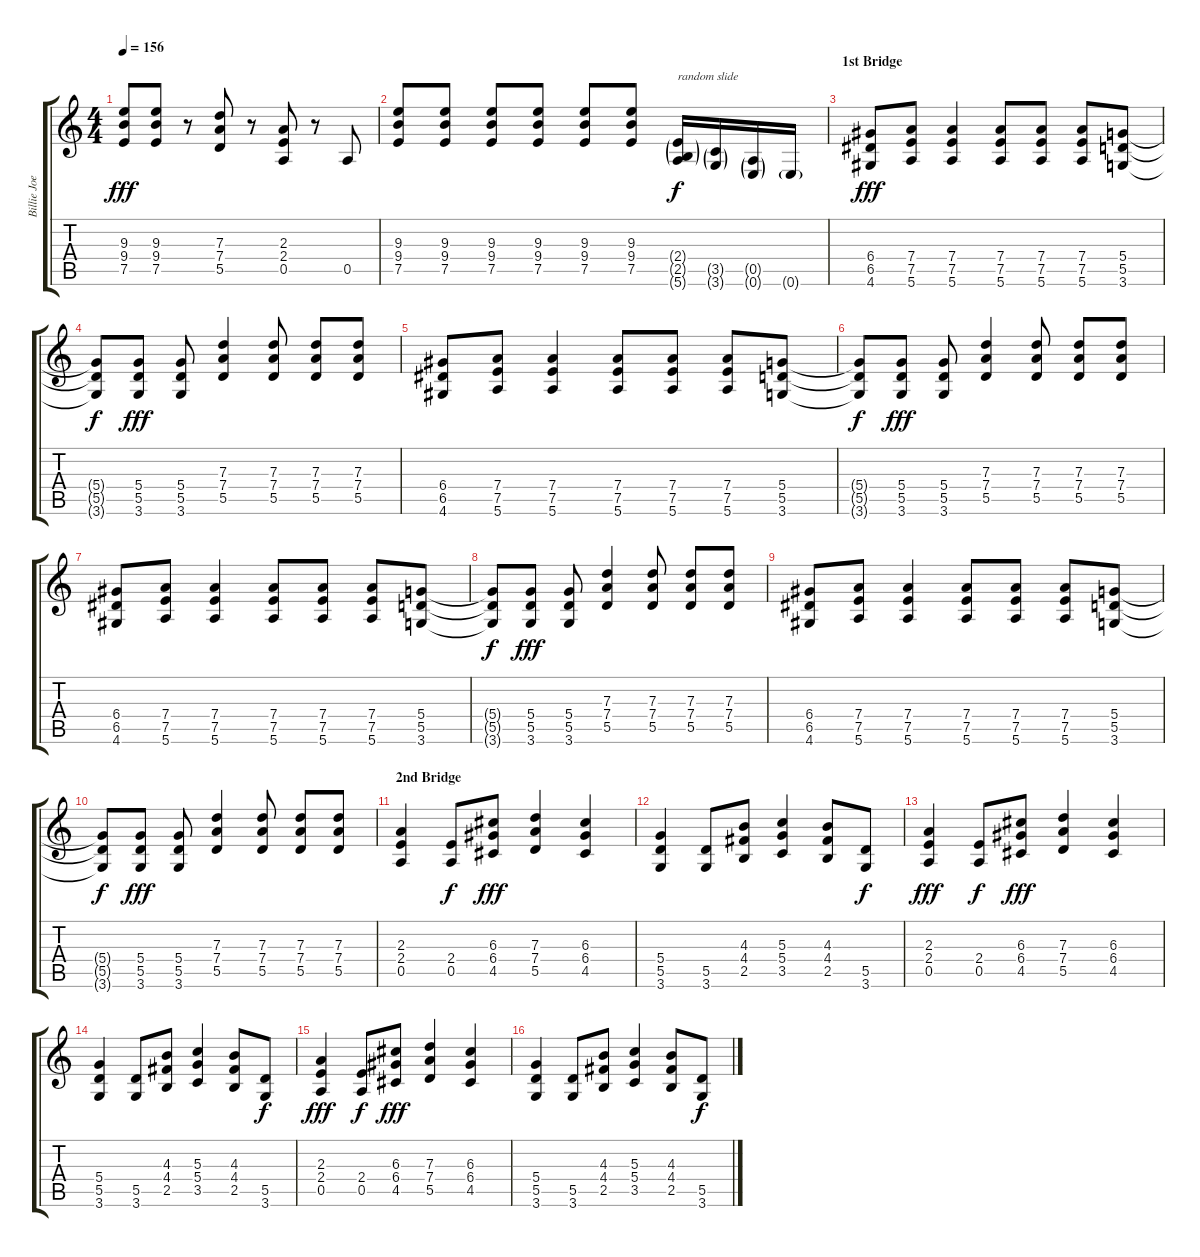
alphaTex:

\track ("Billie Joe Armstrong (Guitar Double)" "Billie Joe") {instrument distortionguitar}
\staff {score tabs}
\tuning (E4 B3 G3 D3 A2 E2) {hide}
\ts (4 4)
\tempo 156
\clef g2
\ks c
(9.3 9.4 7.5).8{dy fff} (9.3 9.4 7.5).8 r.8 (7.3 7.4 5.5).8 r.8 (2.3 2.4 0.5).8 r.8 0.5.8 |
(9.3 9.4 7.5).8 (9.3 9.4 7.5).8 (9.3 9.4 7.5).8 (9.3 9.4 7.5).8 (9.3 9.4 7.5).8 (9.3 9.4 7.5).8 (2.4{g} 2.5{g} 5.6{g}).16{txt "random slide" dy f} (3.5{g} 3.6{g}).16 (0.5{g} 0.6{g}).16 0.6{g}.16 |
\section ("" "1st Bridge")
(6.4 6.5 4.6).8{dy fff} (7.4 7.5 5.6).8 (7.4 7.5 5.6).4 (7.4 7.5 5.6).8 (7.4 7.5 5.6).8 (7.4 7.5 5.6).8 (5.4 5.5 3.6).8 |
(5.4{t} 5.5{t} 3.6{t}).8{dy f} (5.4 5.5 3.6).8{dy fff} (5.4 5.5 3.6).8 (7.3 7.4 5.5).4 (7.3 7.4 5.5).8 (7.3 7.4 5.5).8 (7.3 7.4 5.5).8 |
(6.4 6.5 4.6).8 (7.4 7.5 5.6).8 (7.4 7.5 5.6).4 (7.4 7.5 5.6).8 (7.4 7.5 5.6).8 (7.4 7.5 5.6).8 (5.4 5.5 3.6).8 |
(5.4{t} 5.5{t} 3.6{t}).8{dy f} (5.4 5.5 3.6).8{dy fff} (5.4 5.5 3.6).8 (7.3 7.4 5.5).4 (7.3 7.4 5.5).8 (7.3 7.4 5.5).8 (7.3 7.4 5.5).8 |
(6.4 6.5 4.6).8 (7.4 7.5 5.6).8 (7.4 7.5 5.6).4 (7.4 7.5 5.6).8 (7.4 7.5 5.6).8 (7.4 7.5 5.6).8 (5.4 5.5 3.6).8 |
(5.4{t} 5.5{t} 3.6{t}).8{dy f} (5.4 5.5 3.6).8{dy fff} (5.4 5.5 3.6).8 (7.3 7.4 5.5).4 (7.3 7.4 5.5).8 (7.3 7.4 5.5).8 (7.3 7.4 5.5).8 |
(6.4 6.5 4.6).8 (7.4 7.5 5.6).8 (7.4 7.5 5.6).4 (7.4 7.5 5.6).8 (7.4 7.5 5.6).8 (7.4 7.5 5.6).8 (5.4 5.5 3.6).8 |
(5.4{t} 5.5{t} 3.6{t}).8{dy f} (5.4 5.5 3.6).8{dy fff} (5.4 5.5 3.6).8 (7.3 7.4 5.5).4 (7.3 7.4 5.5).8 (7.3 7.4 5.5).8 (7.3 7.4 5.5).8 |
\section ("" "2nd Bridge")
(2.3 2.4 0.5).4 (2.4 0.5).8{dy f} (6.3 6.4 4.5).8{dy fff} (7.3 7.4 5.5).4 (6.3 6.4 4.5).4 |
(5.4 5.5 3.6).4 (5.5 3.6).8 (4.3 4.4 2.5).8 (5.3 5.4 3.5).4 (4.3 4.4 2.5).8 (5.5 3.6).8{dy f} |
(2.3 2.4 0.5).4{dy fff} (2.4 0.5).8{dy f} (6.3 6.4 4.5).8{dy fff} (7.3 7.4 5.5).4 (6.3 6.4 4.5).4 |
(5.4 5.5 3.6).4 (5.5 3.6).8 (4.3 4.4 2.5).8 (5.3 5.4 3.5).4 (4.3 4.4 2.5).8 (5.5 3.6).8{dy f} |
(2.3 2.4 0.5).4{dy fff} (2.4 0.5).8{dy f} (6.3 6.4 4.5).8{dy fff} (7.3 7.4 5.5).4 (6.3 6.4 4.5).4 |
(5.4 5.5 3.6).4 (5.5 3.6).8 (4.3 4.4 2.5).8 (5.3 5.4 3.5).4 (4.3 4.4 2.5).8 (5.5 3.6).8{dy f}
